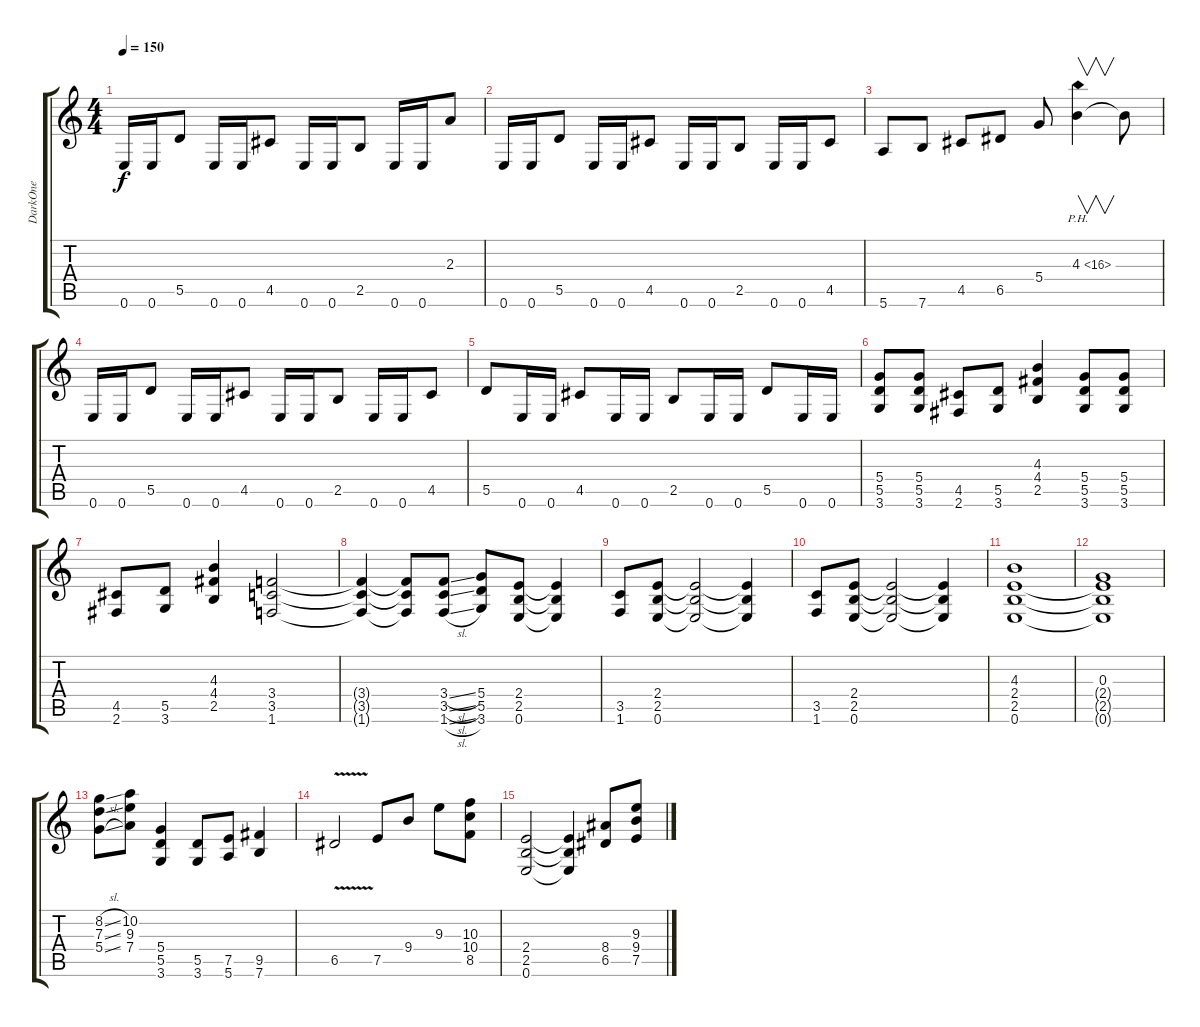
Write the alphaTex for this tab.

\track ("DarkOne" "DarkOne") {instrument distortionguitar}
\staff {score tabs}
\tuning (E4 B3 G3 D3 A2 E2) {hide}
\ts (4 4)
\tempo 150
\clef g2
\ks c
0.6.16{dy f} 0.6.16 5.5.8 0.6.16 0.6.16 4.5.8 0.6.16 0.6.16 2.5.8 0.6.16 0.6.16 2.3.8 |
0.6.16 0.6.16 5.5.8 0.6.16 0.6.16 4.5.8 0.6.16 0.6.16 2.5.8 0.6.16 0.6.16 4.5.8 |
5.6.8 7.6.8 4.5.8 6.5.8 5.4.8 4.3{ph 12}.4{v} 4.3{t}.8 |
0.6.16 0.6.16 5.5.8 0.6.16 0.6.16 4.5.8 0.6.16 0.6.16 2.5.8 0.6.16 0.6.16 4.5.8 |
5.5.8 0.6.16 0.6.16 4.5.8 0.6.16 0.6.16 2.5.8 0.6.16 0.6.16 5.5.8 0.6.16 0.6.16 |
(5.4 5.5 3.6).8 (5.4 5.5 3.6).8 (4.5 2.6).8 (5.5 3.6).8 (4.3 4.4 2.5).4 (5.4 5.5 3.6).8 (5.4 5.5 3.6).8 |
(4.5 2.6).8 (5.5 3.6).8 (4.3 4.4 2.5).4 (3.4 3.5 1.6).2 |
(3.4{t} 3.5{t} 1.6{t}).4 (3.4{t} 3.5{t} 1.6{t}).8 (3.4{sl} 3.5{sl} 1.6{sl}).8 (5.4 5.5 3.6).8 (2.4 2.5 0.6).8 (2.4{t} 2.5{t} 0.6{t}).4 |
(3.5 1.6).8 (2.4 2.5 0.6).8 (2.4{t} 2.5{t} 0.6{t}).2 (2.4{t} 2.5{t} 0.6{t}).4 |
(3.5 1.6).8 (2.4 2.5 0.6).8 (2.4{t} 2.5{t} 0.6{t}).2 (2.4{t} 2.5{t} 0.6{t}).4 |
(4.3 2.4 2.5 0.6).1 |
(0.3 2.4{t} 2.5{t} 0.6{t}).1 |
(8.2{sl} 7.3{sl} 5.4{sl}).8 (10.2 9.3 7.4).8 (5.4 5.5 3.6).4 (5.5 3.6).8 (7.5 5.6).8 (9.5 7.6).4 |
6.5{v}.2 7.5.8 9.4.8 9.3.8 (10.3 10.4 8.5).8 |
(2.4 2.5 0.6).2 (2.4{t} 2.5{t} 0.6{t}).4 (8.4 6.5).8 (9.3 9.4 7.5).8
